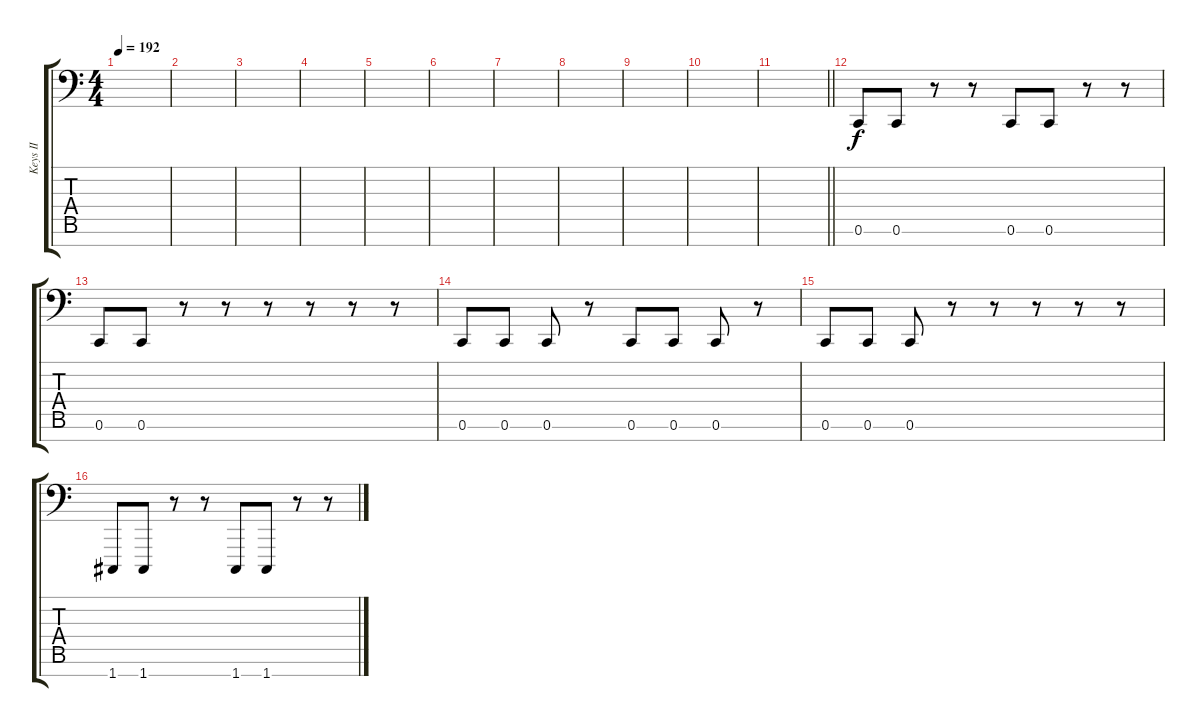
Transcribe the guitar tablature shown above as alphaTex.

\track ("Keys II" "Keys II") {instrument acousticgrandpiano}
\staff {score tabs}
\tuning (D4 A3 F3 C3 G2 C2 C1) {hide}
\ts (4 4)
\tempo 192
\clef f4
\ks c
|
|
|
|
|
|
|
|
|
|
\barLineRight lightlight
|
0.6.8 0.6.8 r.8 r.8 0.6.8 0.6.8 r.8 r.8 |
0.6.8 0.6.8 r.8 r.8 r.8 r.8 r.8 r.8 |
0.6.8 0.6.8 0.6.8 r.8 0.6.8 0.6.8 0.6.8 r.8 |
0.6.8 0.6.8 0.6.8 r.8 r.8 r.8 r.8 r.8 |
1.7.8 1.7.8 r.8 r.8 1.7.8 1.7.8 r.8 r.8
